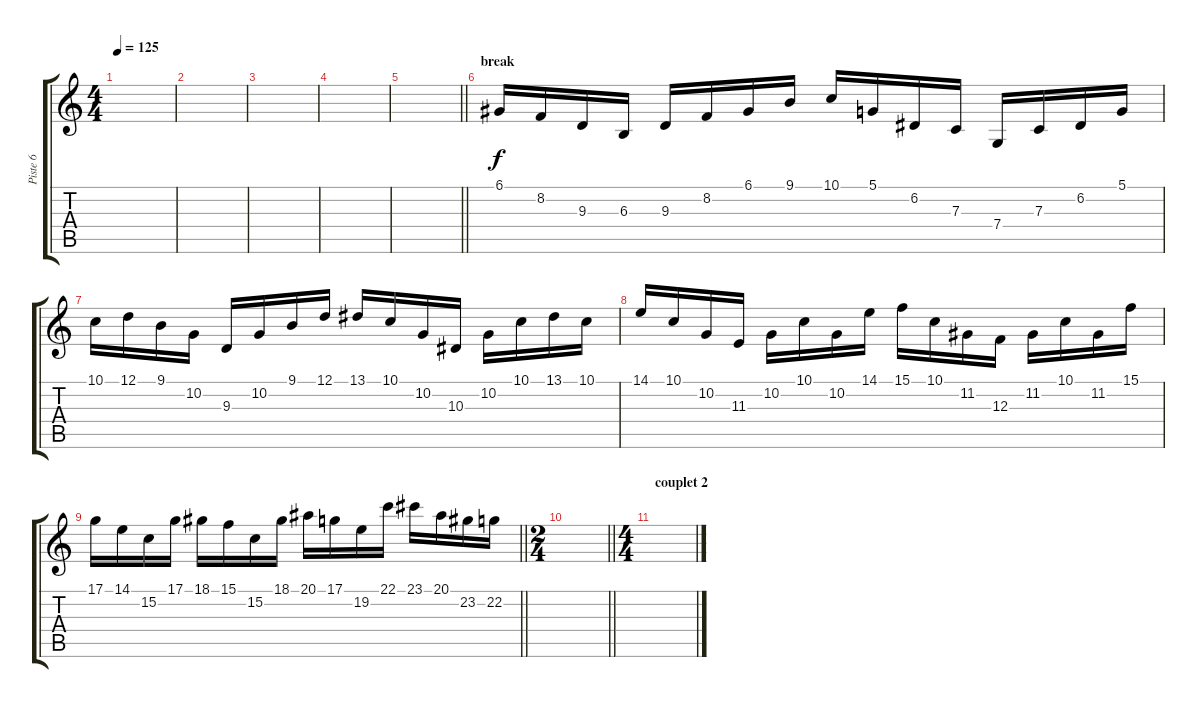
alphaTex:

\track ("Piste 6" "Piste 6") {instrument acousticgrandpiano}
\staff {score tabs}
\tuning (D4 A3 F3 C3 G2 D2) {hide}
\ts (4 4)
\tempo 125
\clef g2
\ks c
|
|
|
|
\barLineRight lightlight
|
\section ("" "break")
6.1.16 8.2.16 9.3.16 6.3.16 9.3.16 8.2.16 6.1.16 9.1.16 10.1.16 5.1.16 6.2.16 7.3.16 7.4.16 7.3.16 6.2.16 5.1.16 |
10.1.16 12.1.16 9.1.16 10.2.16 9.3.16 10.2.16 9.1.16 12.1.16 13.1.16 10.1.16 10.2.16 10.3.16 10.2.16 10.1.16 13.1.16 10.1.16 |
14.1.16 10.1.16 10.2.16 11.3.16 10.2.16 10.1.16 10.2.16 14.1.16 15.1.16 10.1.16 11.2.16 12.3.16 11.2.16 10.1.16 11.2.16 15.1.16 |
\barLineRight lightlight
17.1.16 14.1.16 15.2.16 17.1.16 18.1.16 15.1.16 15.2.16 18.1.16 20.1.16 17.1.16 19.2.16 22.1.16 23.1.16 20.1.16 23.2.16 22.2.16 |
\ts (2 4)
\barLineRight lightlight
|
\ts (4 4)
\section ("" "couplet 2")
